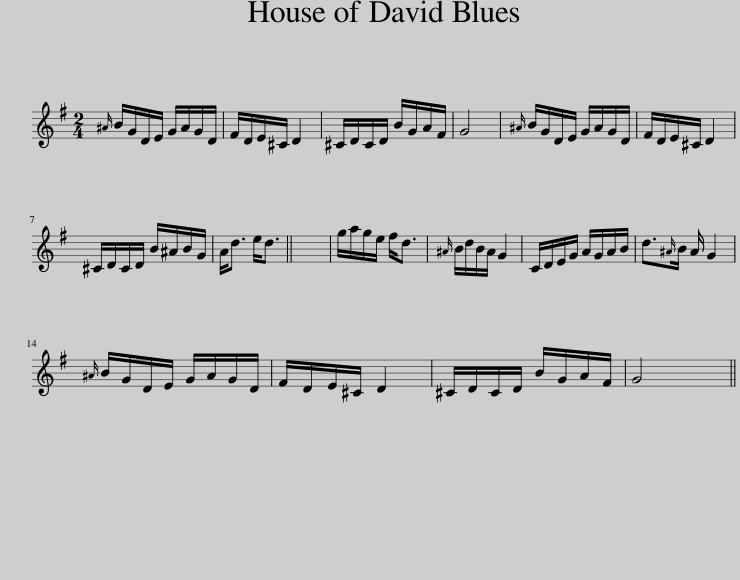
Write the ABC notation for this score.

X:1
L:1/8
M:2/4
I:linebreak $
K:G
V:1 treble
V:1
{^A} B/G/D/E/ G/A/G/D/ | F/D/E/^C/ D2 | ^C/D/C/D/ B/G/A/F/ | G4 |{^A} B/G/D/E/ G/A/G/D/ | %5
 F/D/E/^C/ D2 |$ ^C/D/C/D/ B/^A/B/G/ | A<d e<d || x4 | g/a/g/e/ f<d | %10
{^A} B/d/B/A/ G2 | C/D/E/G/ A/G/A/B/ | d3/2{^A}B/ A/ G2 |${^A} B/G/D/E/ G/A/G/D/ | F/D/E/^C/ D2 | %15
 ^C/D/C/D/ B/G/A/F/ | G4 || %17
